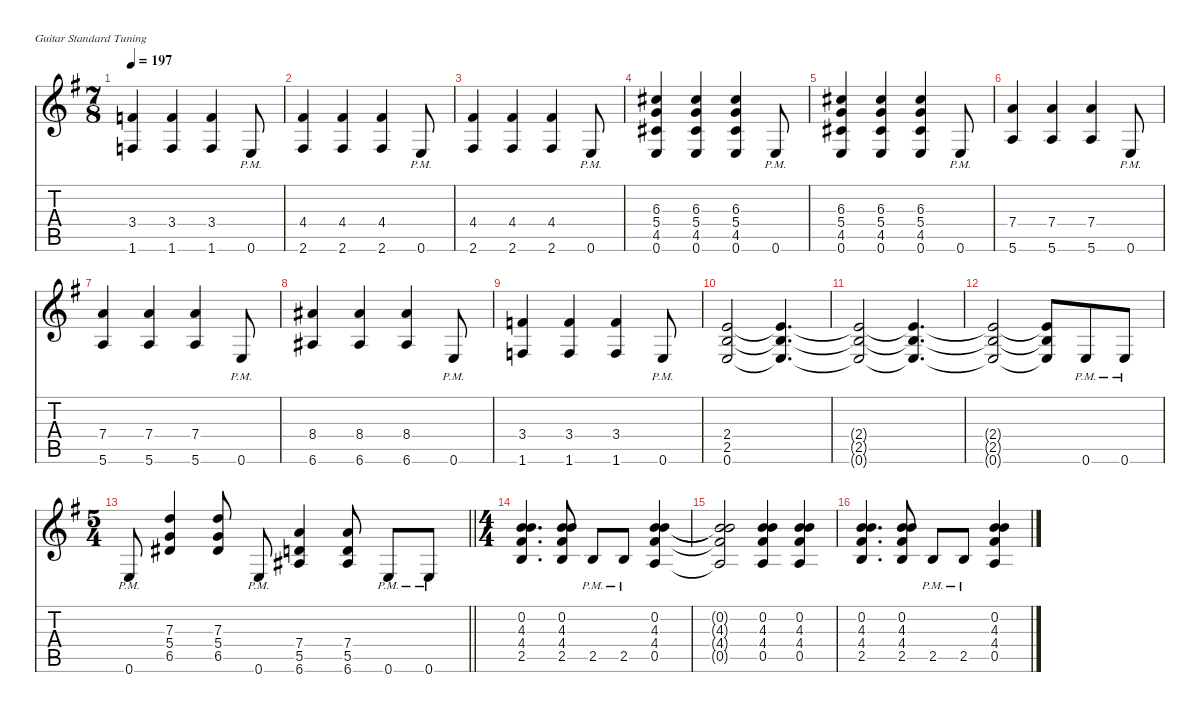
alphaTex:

\defaultSystemsLayout 4
\hideDynamics
\bracketExtendMode nobrackets
\singleTrackTrackNamePolicy hidden
\multiTrackTrackNamePolicy hidden
\firstSystemTrackNameMode fullname
\firstSystemTrackNameOrientation horizontal
\otherSystemsTrackNameOrientation horizontal
\track ("Guitar 1" "dist.guit.") {mute instrument distortionguitar}
\staff {score tabs}
\tuning (E4 B3 G3 D3 A2 E2)
\ts (7 8)
\tempo 197
\clef g2
\ks eminor
(3.4{acc forcenatural} 1.6{acc forcenatural}).4{dy f beam Up} (3.4{acc forcenatural} 1.6{acc forcenatural}).4{beam Up} (3.4{acc forcenatural} 1.6{acc forcenatural}).4{beam Up} 0.6{pm acc forcenatural}.8{beam Up} |
(4.4{acc #} 2.6{acc #}).4{beam Up} (4.4{acc #} 2.6{acc #}).4{beam Up} (4.4{acc #} 2.6{acc #}).4{beam Up} 0.6{pm acc forcenatural}.8{beam Up} |
(4.4{acc #} 2.6{acc #}).4{beam Up} (4.4{acc #} 2.6{acc #}).4{beam Up} (4.4{acc #} 2.6{acc #}).4{beam Up} 0.6{pm acc forcenatural}.8{beam Up} |
(5.4{acc forcenatural} 4.5{acc #} 0.6{acc forcenatural} 6.3{acc #}).4{beam Up} (5.4{acc forcenatural} 4.5{acc #} 0.6{acc forcenatural} 6.3{acc #}).4{beam Up} (5.4{acc forcenatural} 4.5{acc #} 0.6{acc forcenatural} 6.3{acc #}).4{beam Up} 0.6{pm acc forcenatural}.8{beam Up} |
(5.4{acc forcenatural} 4.5{acc #} 0.6{acc forcenatural} 6.3{acc #}).4{beam Up} (5.4{acc forcenatural} 4.5{acc #} 0.6{acc forcenatural} 6.3{acc #}).4{beam Up} (5.4{acc forcenatural} 4.5{acc #} 0.6{acc forcenatural} 6.3{acc #}).4{beam Up} 0.6{pm acc forcenatural}.8{beam Up} |
(7.4{acc forcenatural} 5.6{acc forcenatural}).4{beam Up} (7.4{acc forcenatural} 5.6{acc forcenatural}).4{beam Up} (7.4{acc forcenatural} 5.6{acc forcenatural}).4{beam Up} 0.6{pm acc forcenatural}.8{beam Up} |
(7.4{acc forcenatural} 5.6{acc forcenatural}).4{beam Up} (7.4{acc forcenatural} 5.6{acc forcenatural}).4{beam Up} (7.4{acc forcenatural} 5.6{acc forcenatural}).4{beam Up} 0.6{pm acc forcenatural}.8{beam Up} |
(8.4{acc #} 6.6{acc #}).4{beam Up} (8.4{acc #} 6.6{acc #}).4{beam Up} (8.4{acc #} 6.6{acc #}).4{beam Up} 0.6{pm acc forcenatural}.8{beam Up} |
(3.4{acc forcenatural} 1.6{acc forcenatural}).4{beam Up} (3.4{acc forcenatural} 1.6{acc forcenatural}).4{beam Up} (3.4{acc forcenatural} 1.6{acc forcenatural}).4{beam Up} 0.6{pm acc forcenatural}.8{beam Up} |
(2.4{acc forcenatural} 2.5{acc forcenatural} 0.6{acc forcenatural}).2{beam Up} (2.4{t acc forcenatural} 2.5{t acc forcenatural} 0.6{t acc forcenatural}).4{d beam Up} |
(2.4{t acc forcenatural} 2.5{t acc forcenatural} 0.6{t acc forcenatural}).2{beam Up} (2.4{t acc forcenatural} 2.5{t acc forcenatural} 0.6{t acc forcenatural}).4{d beam Up} |
(2.4{t acc forcenatural} 2.5{t acc forcenatural} 0.6{t acc forcenatural}).2{beam Up} (2.4{t acc forcenatural} 2.5{t acc forcenatural} 0.6{t acc forcenatural}).8{beam Up} 0.6{pm acc forcenatural}.8{beam Up} 0.6{pm acc forcenatural}.8{beam Up} |
\ts (5 4)
\beaming (8 2 2 3)
\barLineRight lightlight
0.6{pm acc forcenatural}.8{beam Up} (5.4{acc forcenatural} 6.5{acc #} 7.3{acc forcenatural}).4{beam Up} (5.4{acc forcenatural} 6.5{acc #} 7.3{acc forcenatural}).8{beam Up beam split} 0.6{pm acc forcenatural}.8{beam Up} (7.4{acc forcenatural} 5.5{acc forcenatural} 6.6{acc #}).4{beam Up} (7.4{acc forcenatural} 5.5{acc forcenatural} 6.6{acc #}).8{beam Up} 0.6{pm acc forcenatural}.8{beam Up beam merge} 0.6{pm acc forcenatural}.8{beam Up} |
\ts (4 4)
\beaming (8 2 2 2 2)
(0.2{acc forcenatural} 4.3{acc forcenatural} 4.4{acc #} 2.5{acc forcenatural}).4{d beam Up} (0.2{acc forcenatural} 4.3{acc forcenatural} 4.4{acc #} 2.5{acc forcenatural}).8{beam Up} 2.5{pm acc forcenatural}.8{beam Up} 2.5{pm acc forcenatural}.8{beam Up} (0.2{acc forcenatural} 4.3{acc forcenatural} 4.4{acc #} 0.5{acc forcenatural}).4{beam Up} |
(0.2{t acc forcenatural} 4.3{t acc forcenatural} 4.4{t acc #} 0.5{t acc forcenatural}).2{beam Up} (0.2{acc forcenatural} 4.3{acc forcenatural} 4.4{acc #} 0.5{acc forcenatural}).4{beam Up} (0.2{acc forcenatural} 4.3{acc forcenatural} 4.4{acc #} 0.5{acc forcenatural}).4{beam Up} |
(0.2{acc forcenatural} 4.3{acc forcenatural} 4.4{acc #} 2.5{acc forcenatural}).4{d beam Up} (0.2{acc forcenatural} 4.3{acc forcenatural} 4.4{acc #} 2.5{acc forcenatural}).8{beam Up} 2.5{pm acc forcenatural}.8{beam Up} 2.5{pm acc forcenatural}.8{beam Up} (0.2{acc forcenatural} 4.3{acc forcenatural} 4.4{acc #} 0.5{acc forcenatural}).4{beam Up}
